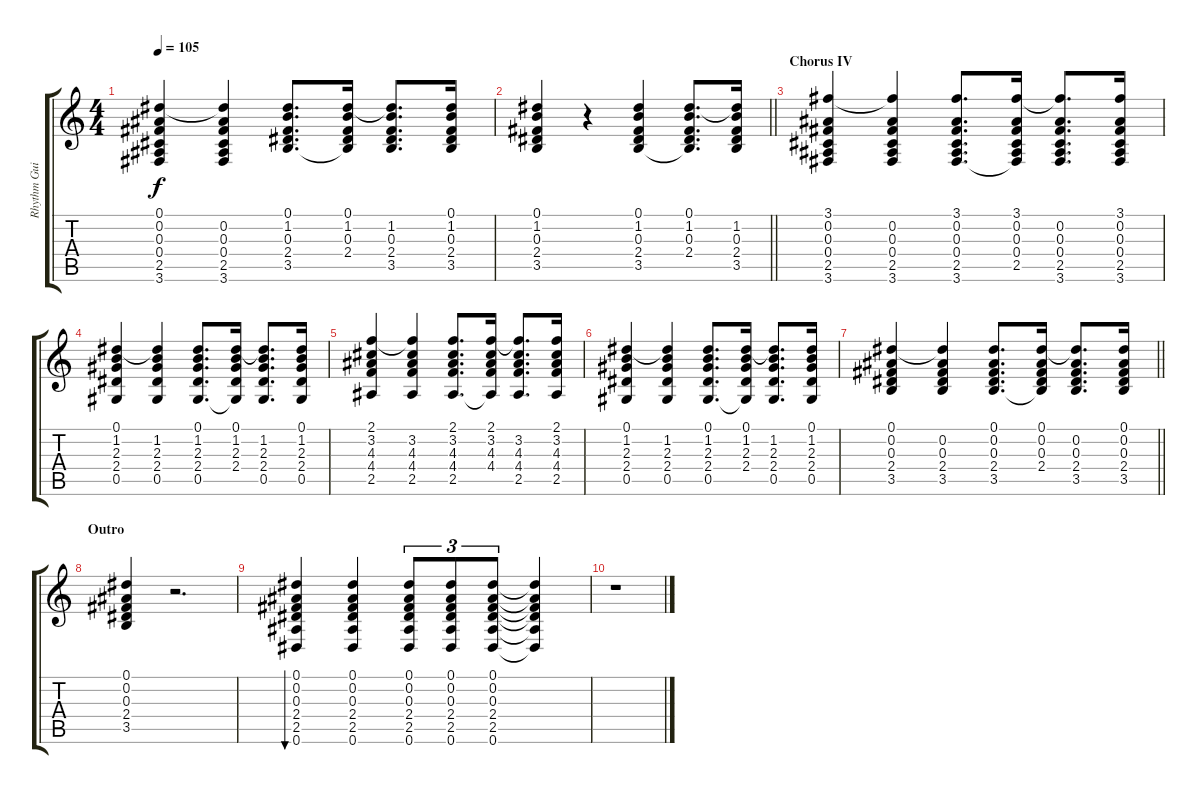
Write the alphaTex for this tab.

\track ("Rhythm Guitar" "Rhythm Gui") {instrument acousticguitarsteel}
\staff {score tabs}
\tuning (Eb4 Bb3 Gb3 Db3 Ab2 Eb2) {hide}
\ts (4 4)
\tempo 105
\clef g2
\ks c
(0.1 0.2 0.3 0.4 2.5 3.6).4{dy f} (0.1{t} 0.2 0.3 0.4 2.5 3.6).4 (0.1 1.2 0.3 2.4 3.5).8{d} (0.1 1.2 0.3 2.4 3.5{t}).16 (0.1{t} 1.2 0.3 2.4 3.5).8{d} (0.1 1.2 0.3 2.4 3.5).16 |
\barLineRight lightlight
(0.1 1.2 0.3 2.4 3.5).4 r.4 (0.1 1.2 0.3 2.4 3.5).4 (0.1 1.2 0.3 2.4 3.5{t}).8{d} (0.1{t} 1.2 0.3 2.4 3.5).16 |
\section ("" "Chorus IV")
(3.1 0.2 0.3 0.4 2.5 3.6).4 (3.1{t} 0.2 0.3 0.4 2.5 3.6).4 (3.1 0.2 0.3 0.4 2.5 3.6).8{d} (3.1 0.2 0.3 0.4 2.5 3.6{t}).16 (3.1{t} 0.2 0.3 0.4 2.5 3.6).8{d} (3.1 0.2 0.3 0.4 2.5 3.6).16 |
(0.1 1.2 2.3 2.4 0.5).4 (0.1{t} 1.2 2.3 2.4 0.5).4 (0.1 1.2 2.3 2.4 0.5).8{d} (0.1 1.2 2.3 2.4 0.5{t}).16 (0.1{t} 1.2 2.3 2.4 0.5).8{d} (0.1 1.2 2.3 2.4 0.5).16 |
(2.1 3.2 4.3 4.4 2.5).4 (2.1{t} 3.2 4.3 4.4 2.5).4 (2.1 3.2 4.3 4.4 2.5).8{d} (2.1 3.2 4.3 4.4 2.5{t}).16 (2.1{t} 3.2 4.3 4.4 2.5).8{d} (2.1 3.2 4.3 4.4 2.5).16 |
(0.1 1.2 2.3 2.4 0.5).4 (0.1{t} 1.2 2.3 2.4 0.5).4 (0.1 1.2 2.3 2.4 0.5).8{d} (0.1 1.2 2.3 2.4 0.5{t}).16 (0.1{t} 1.2 2.3 2.4 0.5).8{d} (0.1 1.2 2.3 2.4 0.5).16 |
\barLineRight lightlight
(0.1 0.2 0.3 2.4 3.5).4 (0.1{t} 0.2 0.3 2.4 3.5).4 (0.1 0.2 0.3 2.4 3.5).8{d} (0.1 0.2 0.3 2.4 3.5{t}).16 (0.1{t} 0.2 0.3 2.4 3.5).8{d} (0.1 0.2 0.3 2.4 3.5).16 |
\section ("" "Outro")
(0.1 0.2 0.3 2.4 3.5).4 r.2{d} |
(0.1 0.2 0.3 2.4 2.5 0.6).4{bu 240} (0.1 0.2 0.3 2.4 2.5 0.6).4 (0.1 0.2 0.3 2.4 2.5 0.6).8{tu (3 2)} (0.1 0.2 0.3 2.4 2.5 0.6).8{tu (3 2)} (0.1 0.2 0.3 2.4 2.5 0.6).8{tu (3 2)} (0.1{t} 0.2{t} 0.3{t} 2.4{t} 2.5{t} 0.6{t}).4 |
r.1
